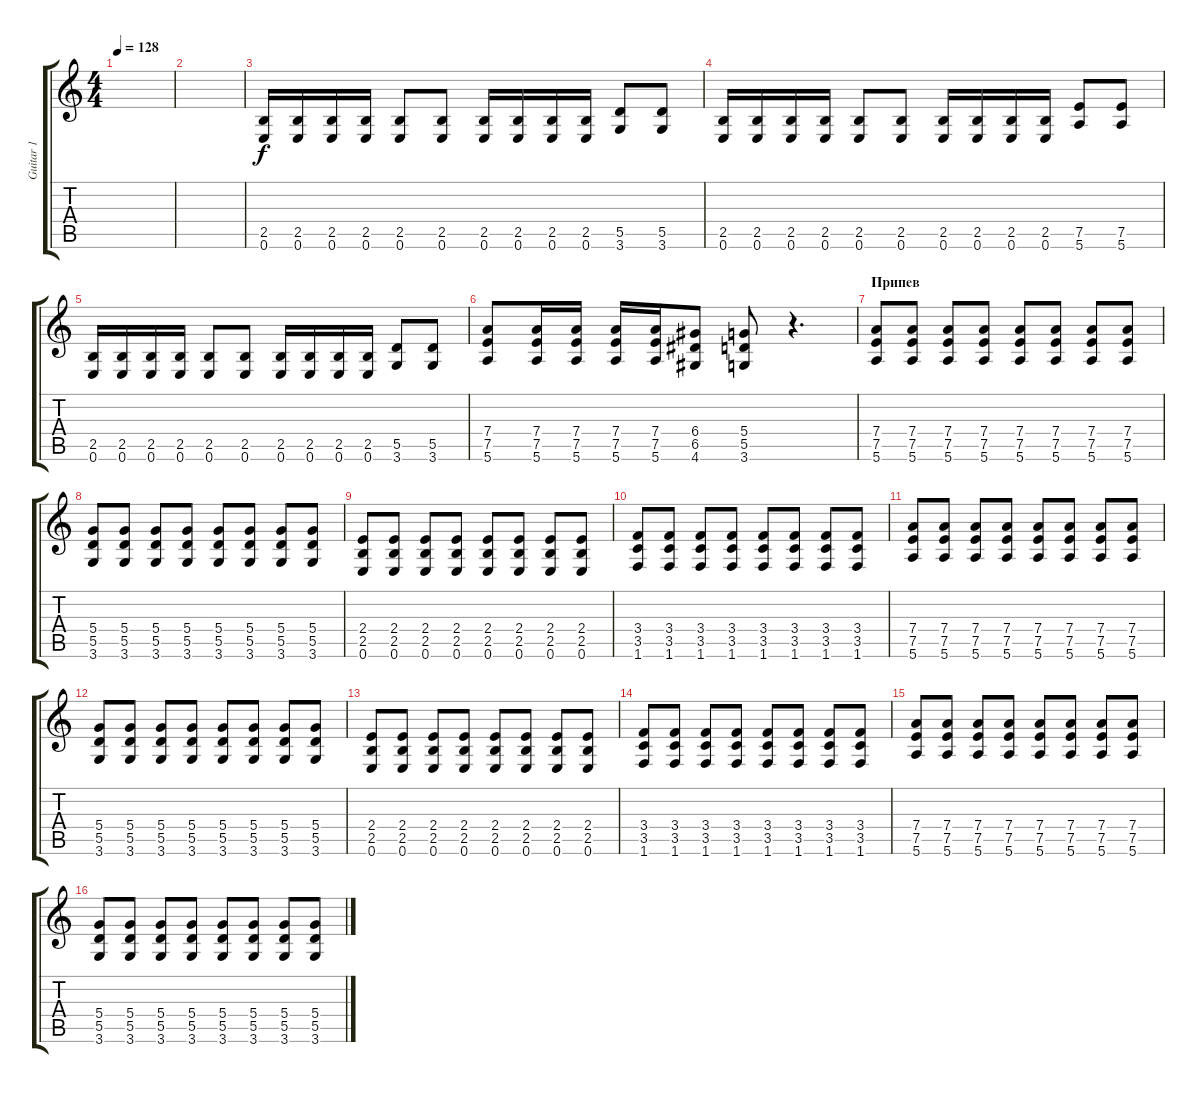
\track ("Guitar 1" "Guitar 1") {instrument distortionguitar}
\staff {score tabs}
\tuning (E4 B3 G3 D3 A2 E2) {hide}
\ts (4 4)
\tempo 128
\clef g2
\ks c
|
|
(2.5 0.6).16 (2.5 0.6).16 (2.5 0.6).16 (2.5 0.6).16 (2.5 0.6).8 (2.5 0.6).8 (2.5 0.6).16 (2.5 0.6).16 (2.5 0.6).16 (2.5 0.6).16 (5.5 3.6).8 (5.5 3.6).8 |
(2.5 0.6).16 (2.5 0.6).16 (2.5 0.6).16 (2.5 0.6).16 (2.5 0.6).8 (2.5 0.6).8 (2.5 0.6).16 (2.5 0.6).16 (2.5 0.6).16 (2.5 0.6).16 (7.5 5.6).8 (7.5 5.6).8 |
(2.5 0.6).16 (2.5 0.6).16 (2.5 0.6).16 (2.5 0.6).16 (2.5 0.6).8 (2.5 0.6).8 (2.5 0.6).16 (2.5 0.6).16 (2.5 0.6).16 (2.5 0.6).16 (5.5 3.6).8 (5.5 3.6).8 |
(7.4 7.5 5.6).8 (7.4 7.5 5.6).16 (7.4 7.5 5.6).16 (7.4 7.5 5.6).16 (7.4 7.5 5.6).16 (6.4 6.5 4.6).8 (5.4 5.5 3.6).8 r.4{d} |
\section ("" "Припев")
(7.4 7.5 5.6).8 (7.4 7.5 5.6).8 (7.4 7.5 5.6).8 (7.4 7.5 5.6).8 (7.4 7.5 5.6).8 (7.4 7.5 5.6).8 (7.4 7.5 5.6).8 (7.4 7.5 5.6).8 |
(5.4 5.5 3.6).8 (5.4 5.5 3.6).8 (5.4 5.5 3.6).8 (5.4 5.5 3.6).8 (5.4 5.5 3.6).8 (5.4 5.5 3.6).8 (5.4 5.5 3.6).8 (5.4 5.5 3.6).8 |
(2.4 2.5 0.6).8 (2.4 2.5 0.6).8 (2.4 2.5 0.6).8 (2.4 2.5 0.6).8 (2.4 2.5 0.6).8 (2.4 2.5 0.6).8 (2.4 2.5 0.6).8 (2.4 2.5 0.6).8 |
(3.4 3.5 1.6).8 (3.4 3.5 1.6).8 (3.4 3.5 1.6).8 (3.4 3.5 1.6).8 (3.4 3.5 1.6).8 (3.4 3.5 1.6).8 (3.4 3.5 1.6).8 (3.4 3.5 1.6).8 |
(7.4 7.5 5.6).8 (7.4 7.5 5.6).8 (7.4 7.5 5.6).8 (7.4 7.5 5.6).8 (7.4 7.5 5.6).8 (7.4 7.5 5.6).8 (7.4 7.5 5.6).8 (7.4 7.5 5.6).8 |
(5.4 5.5 3.6).8 (5.4 5.5 3.6).8 (5.4 5.5 3.6).8 (5.4 5.5 3.6).8 (5.4 5.5 3.6).8 (5.4 5.5 3.6).8 (5.4 5.5 3.6).8 (5.4 5.5 3.6).8 |
(2.4 2.5 0.6).8 (2.4 2.5 0.6).8 (2.4 2.5 0.6).8 (2.4 2.5 0.6).8 (2.4 2.5 0.6).8 (2.4 2.5 0.6).8 (2.4 2.5 0.6).8 (2.4 2.5 0.6).8 |
(3.4 3.5 1.6).8 (3.4 3.5 1.6).8 (3.4 3.5 1.6).8 (3.4 3.5 1.6).8 (3.4 3.5 1.6).8 (3.4 3.5 1.6).8 (3.4 3.5 1.6).8 (3.4 3.5 1.6).8 |
(7.4 7.5 5.6).8 (7.4 7.5 5.6).8 (7.4 7.5 5.6).8 (7.4 7.5 5.6).8 (7.4 7.5 5.6).8 (7.4 7.5 5.6).8 (7.4 7.5 5.6).8 (7.4 7.5 5.6).8 |
(5.4 5.5 3.6).8 (5.4 5.5 3.6).8 (5.4 5.5 3.6).8 (5.4 5.5 3.6).8 (5.4 5.5 3.6).8 (5.4 5.5 3.6).8 (5.4 5.5 3.6).8 (5.4 5.5 3.6).8
